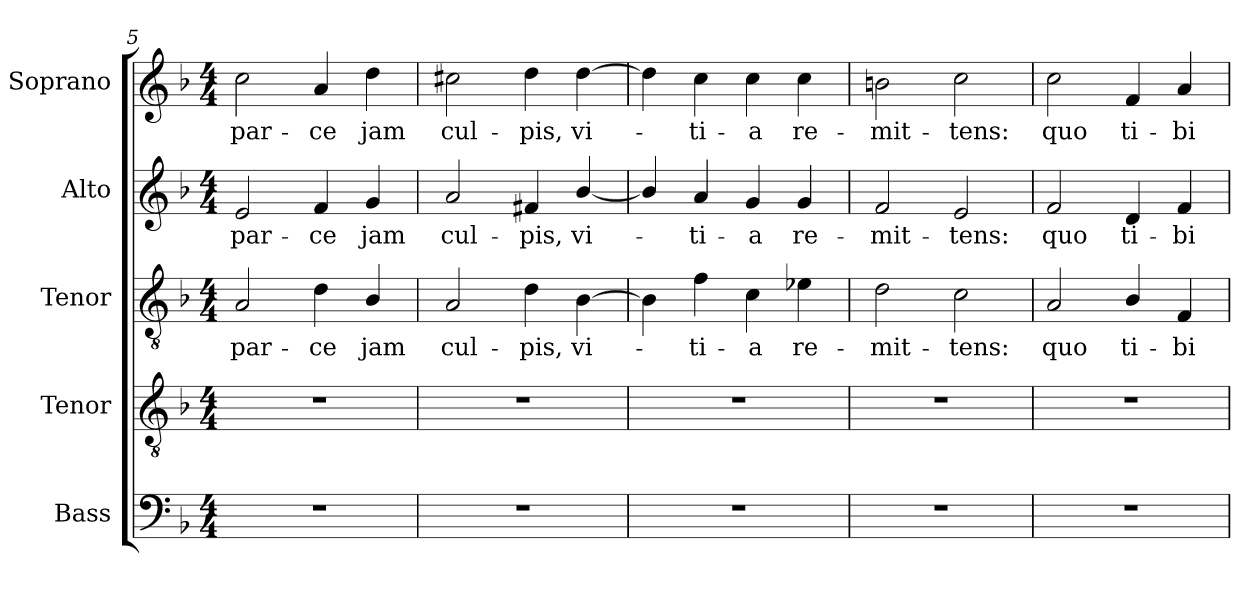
**kern	**kern	**kern	**text	**kern	**text	**kern	**text
*part5	*part4	*part3	*part3	*part2	*part2	*part1	*part1
*staff5	*staff4	*staff3	*staff3	*staff2	*staff2	*staff1	*staff1
*I"Bass	*I"Tenor	*I"Tenor	*	*I"Alto	*	*I"Soprano	*
*I'B.	*I'T.	*I'T.	*	*I'A.	*	*I'S.	*
*clefF4	*clefGv2	*clefGv2	*	*clefG2	*	*clefG2	*
*	*ITrd7c12	*ITrd7c12	*	*	*	*	*
*k[b-]	*k[b-]	*k[b-]	*	*k[b-]	*	*k[b-]	*
*F:	*F:	*F:	*	*F:	*	*F:	*
*M4/4	*M4/4	*M4/4	*	*M4/4	*	*M4/4	*
=5	=5	=5	=5	=5	=5	=5	=5
!	!	!	!LO:LY:b:color=#000000	!	!	!	!
!	!	!	!	!	!LO:LY:b:color=#000000	!	!
!	!	!	!	!	!	!	!LO:LY:b:color=#000000
1r	1r	2AAi/	par-	2ei/	par-	2cci\	par-
!	!	!	!LO:LY:b:color=#000000	!	!	!	!
!	!	!	!	!	!LO:LY:b:color=#000000	!	!
!	!	!	!	!	!	!	!LO:LY:b:color=#000000
.	.	4Di\	-ce	4fi/	-ce	4ai/	-ce
!	!	!	!LO:LY:b:color=#000000	!	!	!	!
!	!	!	!	!	!LO:LY:b:color=#000000	!	!
!	!	!	!	!	!	!	!LO:LY:b:color=#000000
.	.	4BB-i/	jam	4gi/	jam	4ddi\	jam
=6	=6	=6	=6	=6	=6	=6	=6
!	!	!	!LO:LY:b:color=#000000	!	!	!	!
!	!	!	!	!	!LO:LY:b:color=#000000	!	!
!	!	!	!	!	!	!	!LO:LY:b:color=#000000
1r	1r	2AAi/	cul-	2ai/	cul-	2cc#Xi\	cul-
!	!	!	!LO:LY:b:color=#000000	!	!	!	!
!	!	!	!	!	!LO:LY:b:color=#000000	!	!
!	!	!	!	!	!	!	!LO:LY:b:color=#000000
.	.	4Di\	-pis,	4f#Xi/	-pis,	4ddi\	-pis,
!	!	!	!LO:LY:b:color=#000000	!	!	!	!
!	!	!	!	!	!LO:LY:b:color=#000000	!	!
!	!	!	!	!	!	!	!LO:LY:b:color=#000000
.	.	[4BB-i\	vi-	[4b-i/	vi-	[4ddi\	vi-
!!LO:LB:g=z
=7	=7	=7	=7	=7	=7	=7	=7
1r	1r	4BB-i\]	.	4b-i/]	.	4ddi\]	.
!	!	!	!LO:LY:b:color=#000000	!	!	!	!
!	!	!	!	!	!LO:LY:b:color=#000000	!	!
!	!	!	!	!	!	!	!LO:LY:b:color=#000000
.	.	4Fi\	-ti-	4ai/	-ti-	4cci\	-ti-
!	!	!	!LO:LY:b:color=#000000	!	!	!	!
!	!	!	!	!	!LO:LY:b:color=#000000	!	!
!	!	!	!	!	!	!	!LO:LY:b:color=#000000
.	.	4Ci\	-a	4gi/	-a	4cci\	-a
!	!	!	!LO:LY:b:color=#000000	!	!	!	!
!	!	!	!	!	!LO:LY:b:color=#000000	!	!
!	!	!	!	!	!	!	!LO:LY:b:color=#000000
.	.	4E-Xi\	re-	4gi/	re-	4cci\	re-
=8	=8	=8	=8	=8	=8	=8	=8
!	!	!	!LO:LY:b:color=#000000	!	!	!	!
!	!	!	!	!	!LO:LY:b:color=#000000	!	!
!	!	!	!	!	!	!	!LO:LY:b:color=#000000
1r	1r	2Di\	-mit-	2fi/	-mit-	2bni\	-mit-
!	!	!	!LO:LY:b:color=#000000	!	!	!	!
!	!	!	!	!	!LO:LY:b:color=#000000	!	!
!	!	!	!	!	!	!	!LO:LY:b:color=#000000
.	.	2Ci\	-tens:	2ei/	-tens:	2cci\	-tens:
=9	=9	=9	=9	=9	=9	=9	=9
!	!	!	!LO:LY:b:color=#000000	!	!	!	!
!	!	!	!	!	!LO:LY:b:color=#000000	!	!
!	!	!	!	!	!	!	!LO:LY:b:color=#000000
1r	1r	2AAi/	quo	2fi/	quo	2cci\	quo
!	!	!	!LO:LY:b:color=#000000	!	!	!	!
!	!	!	!	!	!LO:LY:b:color=#000000	!	!
!	!	!	!	!	!	!	!LO:LY:b:color=#000000
.	.	4BB-i/	ti-	4di/	ti-	4fi/	ti-
!	!	!	!LO:LY:b:color=#000000	!	!	!	!
!	!	!	!	!	!LO:LY:b:color=#000000	!	!
!	!	!	!	!	!	!	!LO:LY:b:color=#000000
.	.	4FFi/	-bi	4fi/	-bi	4ai/	-bi
=	=	=	=	=	=	=	=
*-	*-	*-	*-	*-	*-	*-	*-
